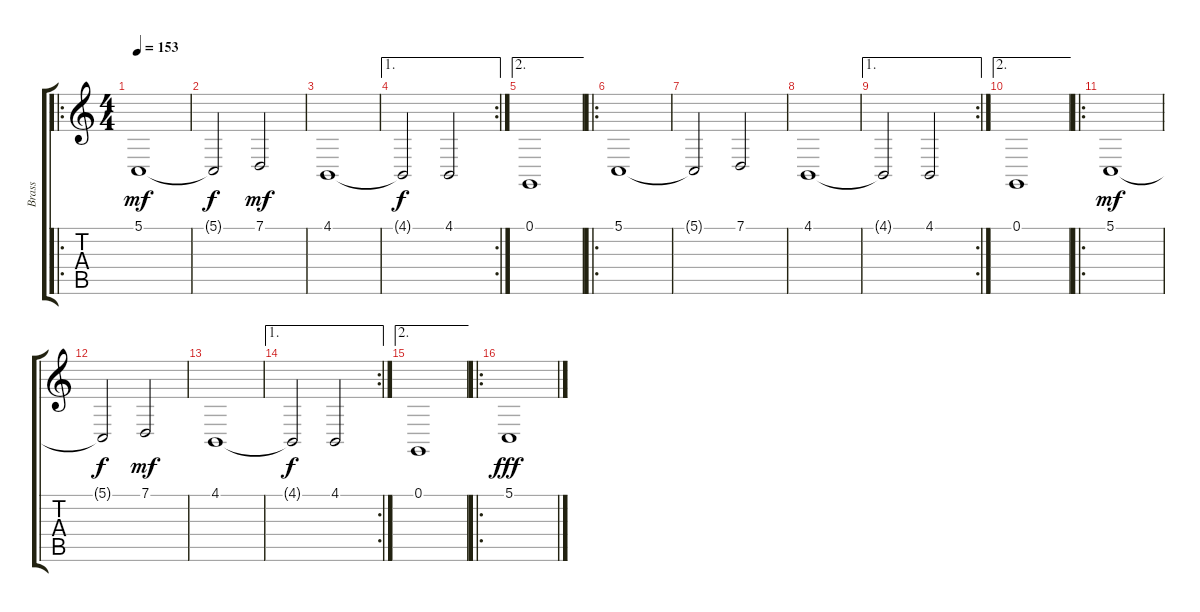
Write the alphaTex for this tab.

\track ("Brass" "Brass") {instrument brasssection}
\staff {score tabs}
\tuning (G2 D2 A1 E1 B0 E2) {hide}
\ro
\ts (4 4)
\tempo 153
\clef g2
\ks c
5.1.1{dy mf} |
5.1{t}.2{dy f} 7.1.2{dy mf} |
4.1.1 |
\ae 1
\rc 2
4.1{t}.2{dy f} 4.1.2 |
\ae 2
0.1.1 |
\ro
5.1.1 |
5.1{t}.2 7.1.2 |
4.1.1 |
\ae 1
\rc 2
4.1{t}.2 4.1.2 |
\ae 2
0.1.1 |
\ro
5.1.1{dy mf} |
5.1{t}.2{dy f} 7.1.2{dy mf} |
4.1.1 |
\ae 1
\rc 2
4.1{t}.2{dy f} 4.1.2 |
\ae 2
0.1.1 |
\ro
5.1.1{dy fff}
